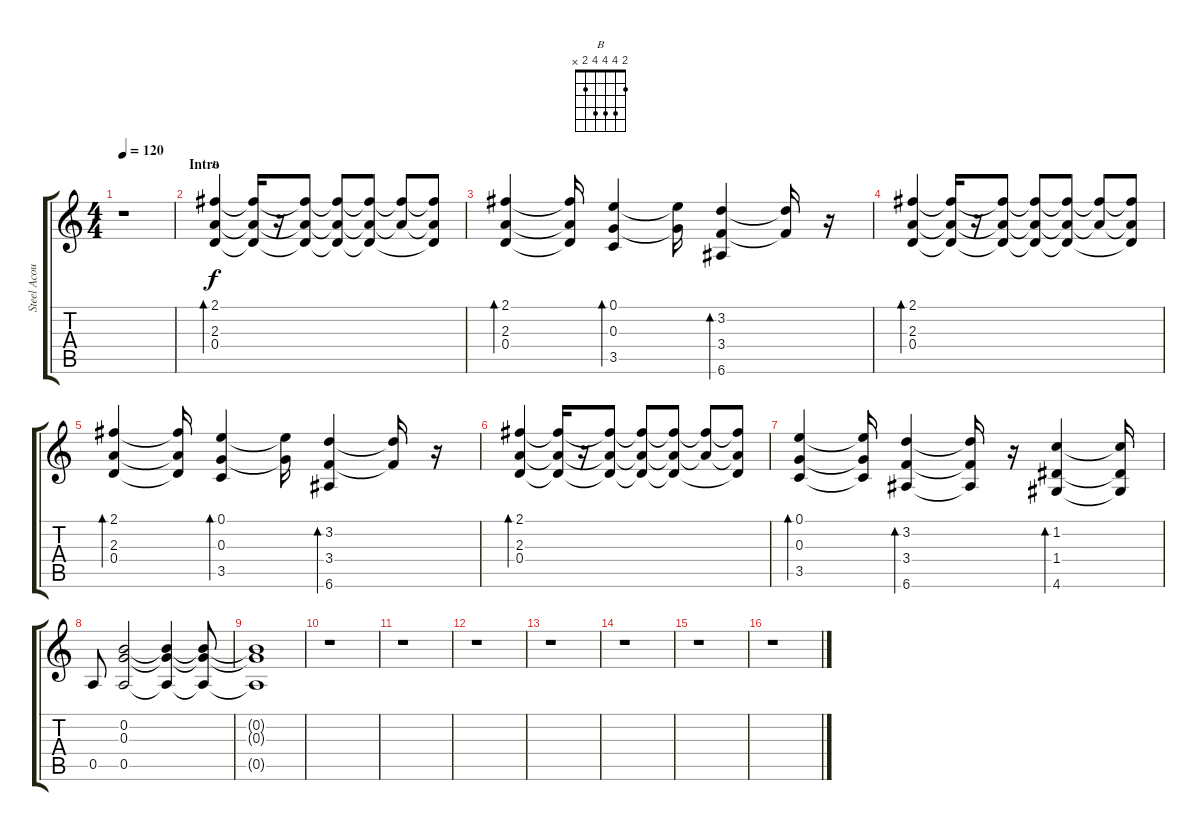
\track ("Steel Acoustic" "Steel Acou") {instrument acousticguitarsteel}
\staff {score tabs}
\tuning (E4 B3 G3 D3 A2 E2) {hide}
\chord ("B" 2 4 4 4 2 x)
\ts (4 4)
\tempo 120
\clef g2
\ks c
r.1{dy f instrument acousticguitarsteel} |
\section ("" "Intro")
(2.1 2.3 0.4).4{bd 480 ch "B"} (2.1{t} 2.3{t} 0.4{t}).16 r.16 (2.1{t} 2.3{t} 0.4{t}).8 (2.1{t} 2.3{t} 0.4{t}).8 (2.1{t} 2.3{t} 0.4{t}).8 (2.1{t} 2.3{t}).8 (2.1{t} 2.3{t} 0.4{t}).8 |
(2.1 2.3 0.4).4{bd 480} (2.1{t} 2.3{t} 0.4{t}).16 (0.1 0.3 3.5).4{bd 480} (0.1{t} 0.3{t}).16 (3.2 3.4 6.6).4{bd 480} (3.2{t} 3.4{t}).16 r.16 |
(2.1 2.3 0.4).4{bd 480} (2.1{t} 2.3{t} 0.4{t}).16 r.16 (2.1{t} 2.3{t} 0.4{t}).8 (2.1{t} 2.3{t} 0.4{t}).8 (2.1{t} 2.3{t} 0.4{t}).8 (2.1{t} 2.3{t}).8 (2.1{t} 2.3{t} 0.4{t}).8 |
(2.1 2.3 0.4).4{bd 480} (2.1{t} 2.3{t} 0.4{t}).16 (0.1 0.3 3.5).4{bd 480} (0.1{t} 0.3{t}).16 (3.2 3.4 6.6).4{bd 480} (3.2{t} 3.4{t}).16 r.16 |
(2.1 2.3 0.4).4{bd 480} (2.1{t} 2.3{t} 0.4{t}).16 r.16 (2.1{t} 2.3{t} 0.4{t}).8 (2.1{t} 2.3{t} 0.4{t}).8 (2.1{t} 2.3{t} 0.4{t}).8 (2.1{t} 2.3{t}).8 (2.1{t} 2.3{t} 0.4{t}).8 |
(0.1 0.3 3.5).4{bd 480} (0.1{t} 0.3{t} 3.5{t}).16 (3.2 3.4 6.6).4{bd 480} (3.2{t} 3.4{t} 6.6{t}).16 r.16 (1.2 1.4 4.6).4{bd 480} (1.2{t} 1.4{t} 4.6{t}).16 |
0.5.8 (0.2 0.3 0.5).2 (0.2{t} 0.3{t} 0.5{t}).4 (0.2{t} 0.3{t} 0.5{t}).8 |
(0.2{t} 0.3{t} 0.5{t}).1 |
r.1 |
r.1 |
r.1 |
r.1 |
r.1 |
r.1 |
r.1
